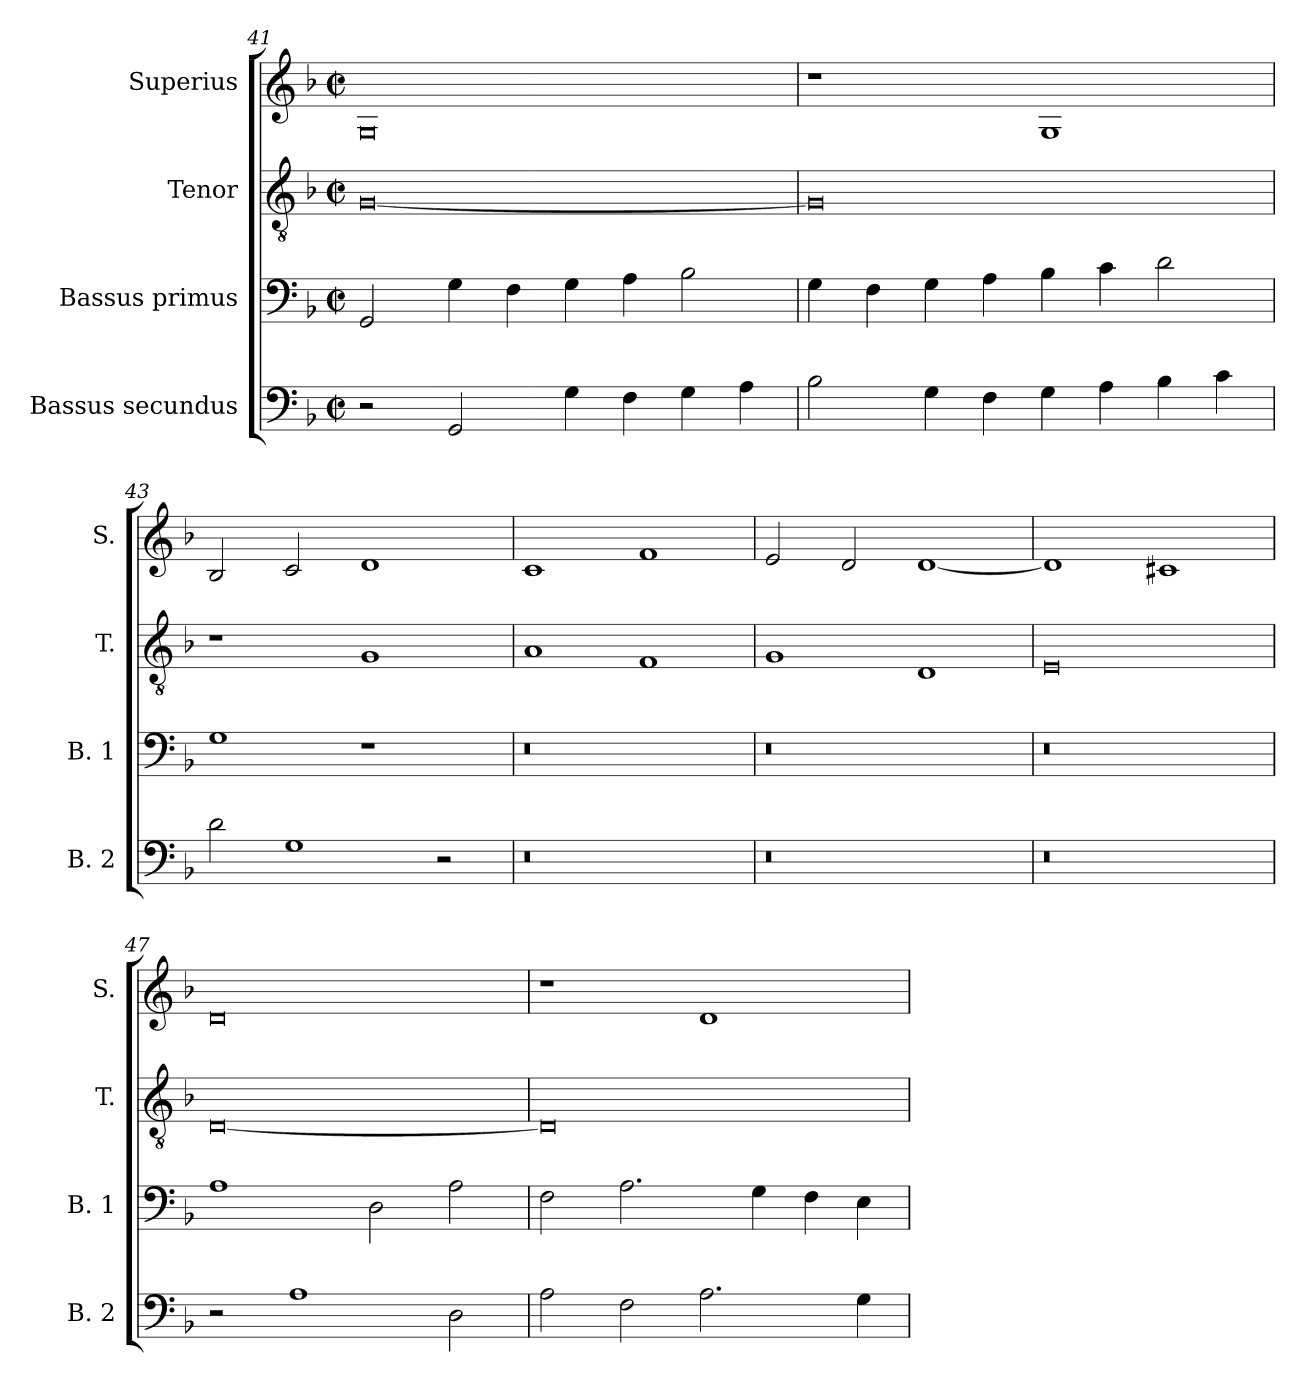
**kern	**kern	**kern	**kern
*part4	*part3	*part2	*part1
*staff4	*staff3	*staff2	*staff1
*I"Bassus secundus	*I"Bassus primus	*I"Tenor	*I"Superius
*I'B. 2	*I'B. 1	*I'T.	*I'S.
!!LO:LB:g=z
*clefF4	*clefF4	*clefGv2	*clefG2
*k[b-]	*k[b-]	*k[b-]	*k[b-]
*M2/2	*M2/2	*M2/2	*M2/2
*met(c|)	*met(c|)	*met(c|)	*met(c|)
=41	=41	=41	=41
2r	2GG/	[0G/	0G
2GG/	4G\	.	.
.	4F\	.	.
4G\	4G\	.	.
4F\	4A\	.	.
4G\	2B-\	.	.
4A\	.	.	.
=42	=42	=42	=42
2B-\	4G\	0G]	1r
.	4F\	.	.
4G\	4G\	.	.
4F\	4A\	.	.
4G\	4B-\	.	1G
4A\	4c\	.	.
4B-\	2d\	.	.
4c\	.	.	.
=43	=43	=43	=43
2d\	1G	1r	2B-/
1G	.	.	2c/
.	1r	1G	1d
2r	.	.	.
=44	=44	=44	=44
0r	0r	1A	1c
.	.	1F	1f
=45	=45	=45	=45
0r	0r	1G	2e/
.	.	.	2d/
.	.	1D	[1d
=46	=46	=46	=46
0r	0r	0E	1d]
.	.	.	1c#i
!!LO:PB:g=z
=47	=47	=47	=47
2r	1A	[0D/	0d
1A	.	.	.
.	2D\	.	.
2D\	2A\	.	.
=48	=48	=48	=48
2A\	2F\	0D]	1r
2F\	2.A\	.	.
2.A\	.	.	1d
.	4G\	.	.
.	4F\	.	.
4G\	4E\	.	.
=	=	=	=
*-	*-	*-	*-
